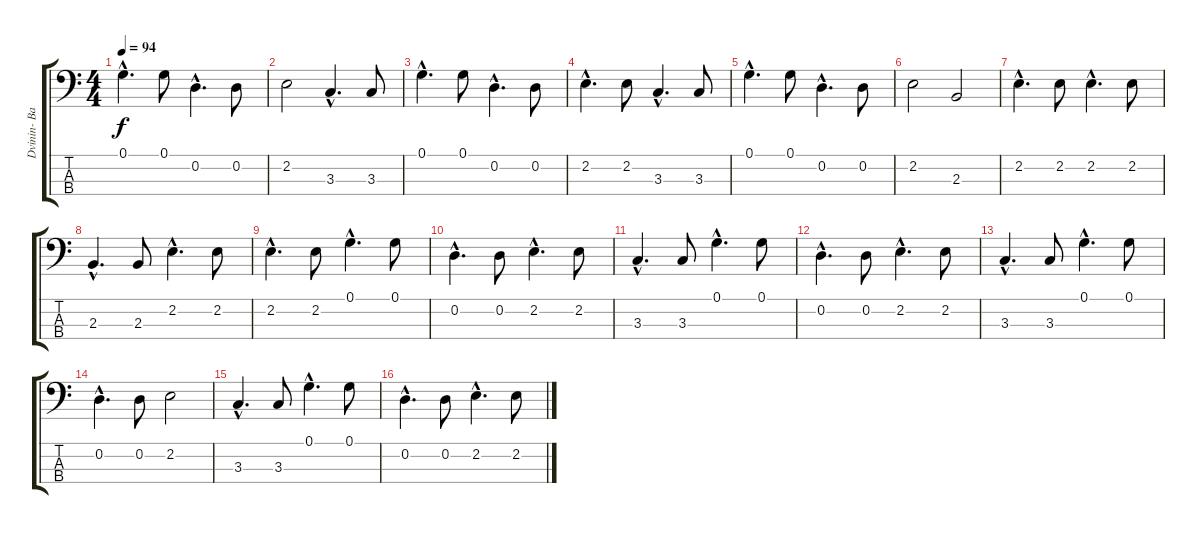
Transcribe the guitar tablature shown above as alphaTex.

\track ("Dvinin- Bass" "Dvinin- Ba") {instrument electricbasspick}
\staff {score tabs}
\tuning (G2 D2 A1 E1) {hide}
\ts (4 4)
\tempo 94
\clef f4
\ks c
0.1{hac}.4{d dy f} 0.1.8 0.2{hac}.4{d} 0.2.8 |
2.2.2 3.3{hac}.4{d} 3.3.8 |
0.1{hac}.4{d} 0.1.8 0.2{hac}.4{d} 0.2.8 |
2.2{hac}.4{d} 2.2.8 3.3{hac}.4{d} 3.3.8 |
0.1{hac}.4{d} 0.1.8 0.2{hac}.4{d} 0.2.8 |
2.2.2 2.3.2 |
2.2{hac}.4{d} 2.2.8 2.2{hac}.4{d} 2.2.8 |
2.3{hac}.4{d} 2.3.8 2.2{hac}.4{d} 2.2.8 |
2.2{hac}.4{d} 2.2.8 0.1{hac}.4{d} 0.1.8 |
0.2{hac}.4{d} 0.2.8 2.2{hac}.4{d} 2.2.8 |
3.3{hac}.4{d} 3.3.8 0.1{hac}.4{d} 0.1.8 |
0.2{hac}.4{d} 0.2.8 2.2{hac}.4{d} 2.2.8 |
3.3{hac}.4{d} 3.3.8 0.1{hac}.4{d} 0.1.8 |
0.2{hac}.4{d} 0.2.8 2.2.2 |
3.3{hac}.4{d} 3.3.8 0.1{hac}.4{d} 0.1.8 |
0.2{hac}.4{d} 0.2.8 2.2{hac}.4{d} 2.2.8
